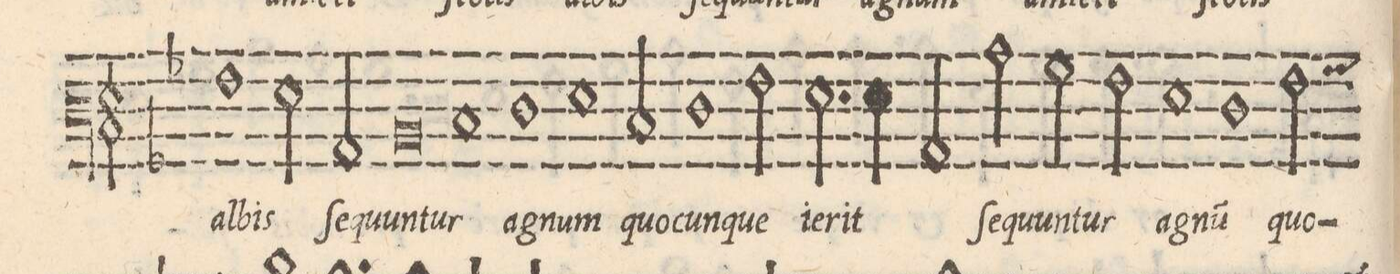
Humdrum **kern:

**kern	**text
*I"BASSVS	*
*clefF3	*
*k[b-]	*
*met(C)	*
*M2/1	*
1A	al-
2G\	-bis
2C/	ſe-
=32-	=32-
0D	-quun-
=33-	=33-
1E	-tur
1F	a-
=34-	=34-
1G	-gnum
2E/	quo-
1F\	-cun-
=35-	=35-
2A\	-que
2.G\	i-
4G\	-e-
=36-	=36-
2C/	-rit
2c\	ſe-
2B-\	-quun-
2A\	-tur
=37-	=37-
1G	a-
1F	-gnu(m)
=38-	=38-
2A\	quo-
*custos:B	*
*-	*-
